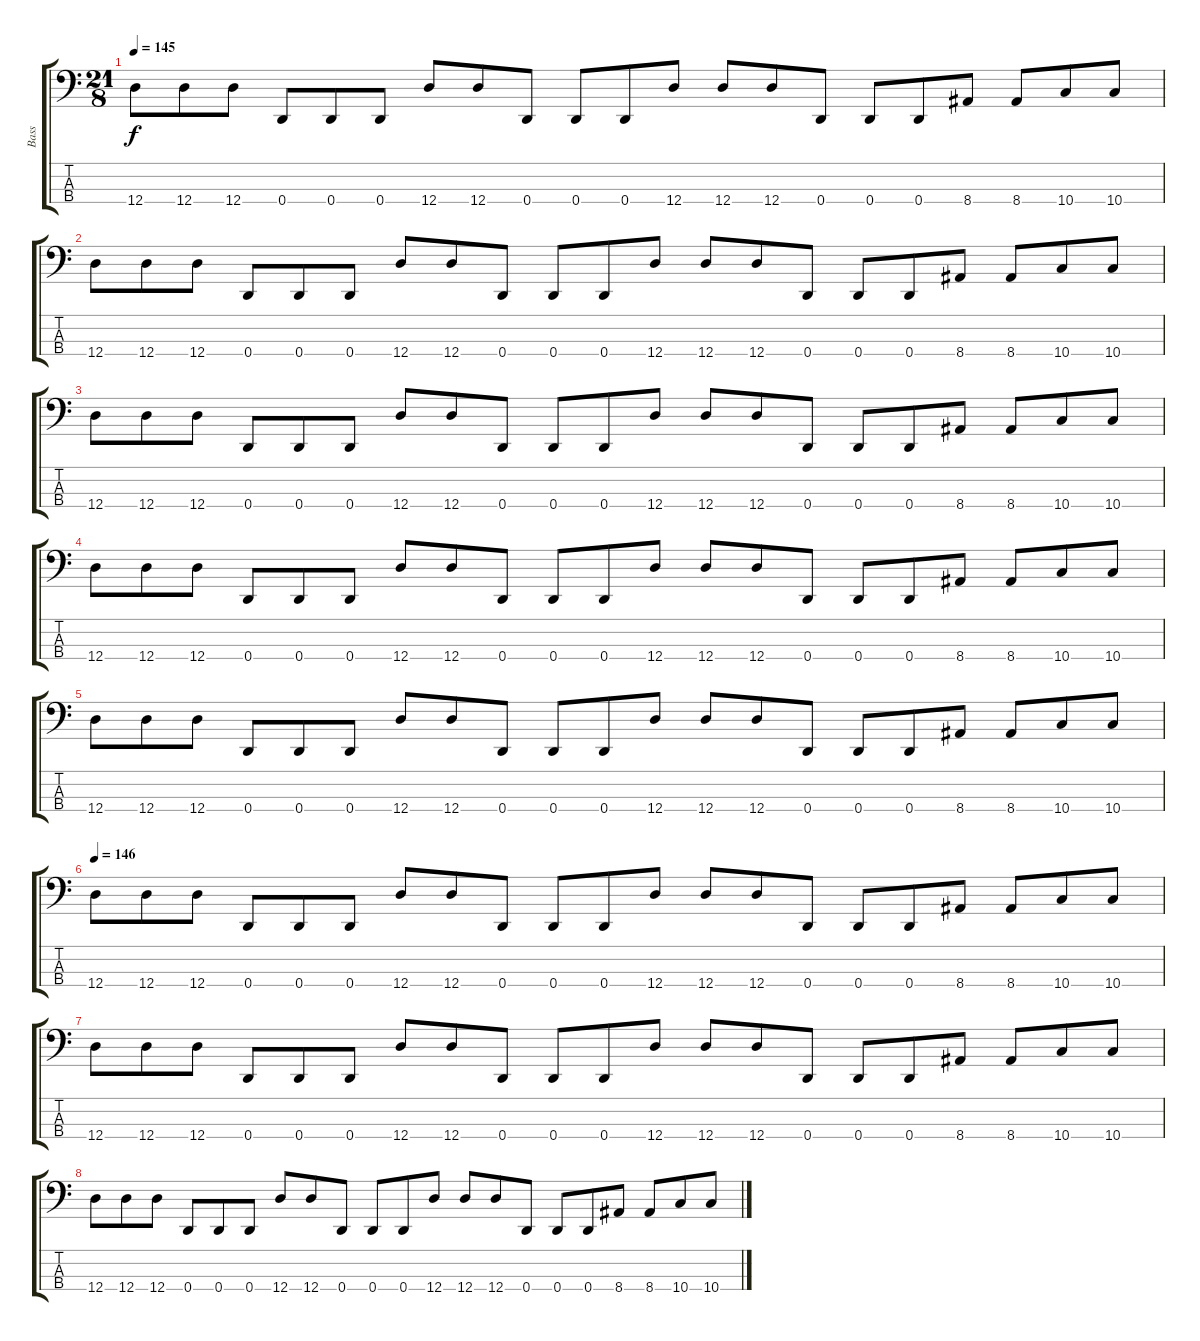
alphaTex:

\track ("Bass" "Bass") {instrument electricbasspick}
\staff {score tabs}
\tuning (G2 D2 A1 D1) {hide}
\ts (21 8)
\tempo 145
\clef f4
\ks c
12.4.8{dy f} 12.4.8 12.4.8 0.4.8 0.4.8 0.4.8 12.4.8 12.4.8 0.4.8 0.4.8 0.4.8 12.4.8 12.4.8 12.4.8 0.4.8 0.4.8 0.4.8 8.4.8 8.4.8 10.4.8 10.4.8 |
12.4.8 12.4.8 12.4.8 0.4.8 0.4.8 0.4.8 12.4.8 12.4.8 0.4.8 0.4.8 0.4.8 12.4.8 12.4.8 12.4.8 0.4.8 0.4.8 0.4.8 8.4.8 8.4.8 10.4.8 10.4.8 |
12.4.8 12.4.8 12.4.8 0.4.8 0.4.8 0.4.8 12.4.8 12.4.8 0.4.8 0.4.8 0.4.8 12.4.8 12.4.8 12.4.8 0.4.8 0.4.8 0.4.8 8.4.8 8.4.8 10.4.8 10.4.8 |
12.4.8 12.4.8 12.4.8 0.4.8 0.4.8 0.4.8 12.4.8 12.4.8 0.4.8 0.4.8 0.4.8 12.4.8 12.4.8 12.4.8 0.4.8 0.4.8 0.4.8 8.4.8 8.4.8 10.4.8 10.4.8 |
12.4.8 12.4.8 12.4.8 0.4.8 0.4.8 0.4.8 12.4.8 12.4.8 0.4.8 0.4.8 0.4.8 12.4.8 12.4.8 12.4.8 0.4.8 0.4.8 0.4.8 8.4.8 8.4.8 10.4.8 10.4.8 |
\tempo 146
12.4.8 12.4.8 12.4.8 0.4.8 0.4.8 0.4.8 12.4.8 12.4.8 0.4.8 0.4.8 0.4.8 12.4.8 12.4.8 12.4.8 0.4.8 0.4.8 0.4.8 8.4.8 8.4.8 10.4.8 10.4.8 |
12.4.8 12.4.8 12.4.8 0.4.8 0.4.8 0.4.8 12.4.8 12.4.8 0.4.8 0.4.8 0.4.8 12.4.8 12.4.8 12.4.8 0.4.8 0.4.8 0.4.8 8.4.8 8.4.8 10.4.8 10.4.8 |
12.4.8 12.4.8 12.4.8 0.4.8 0.4.8 0.4.8 12.4.8 12.4.8 0.4.8 0.4.8 0.4.8 12.4.8 12.4.8 12.4.8 0.4.8 0.4.8 0.4.8 8.4.8 8.4.8 10.4.8 10.4.8
